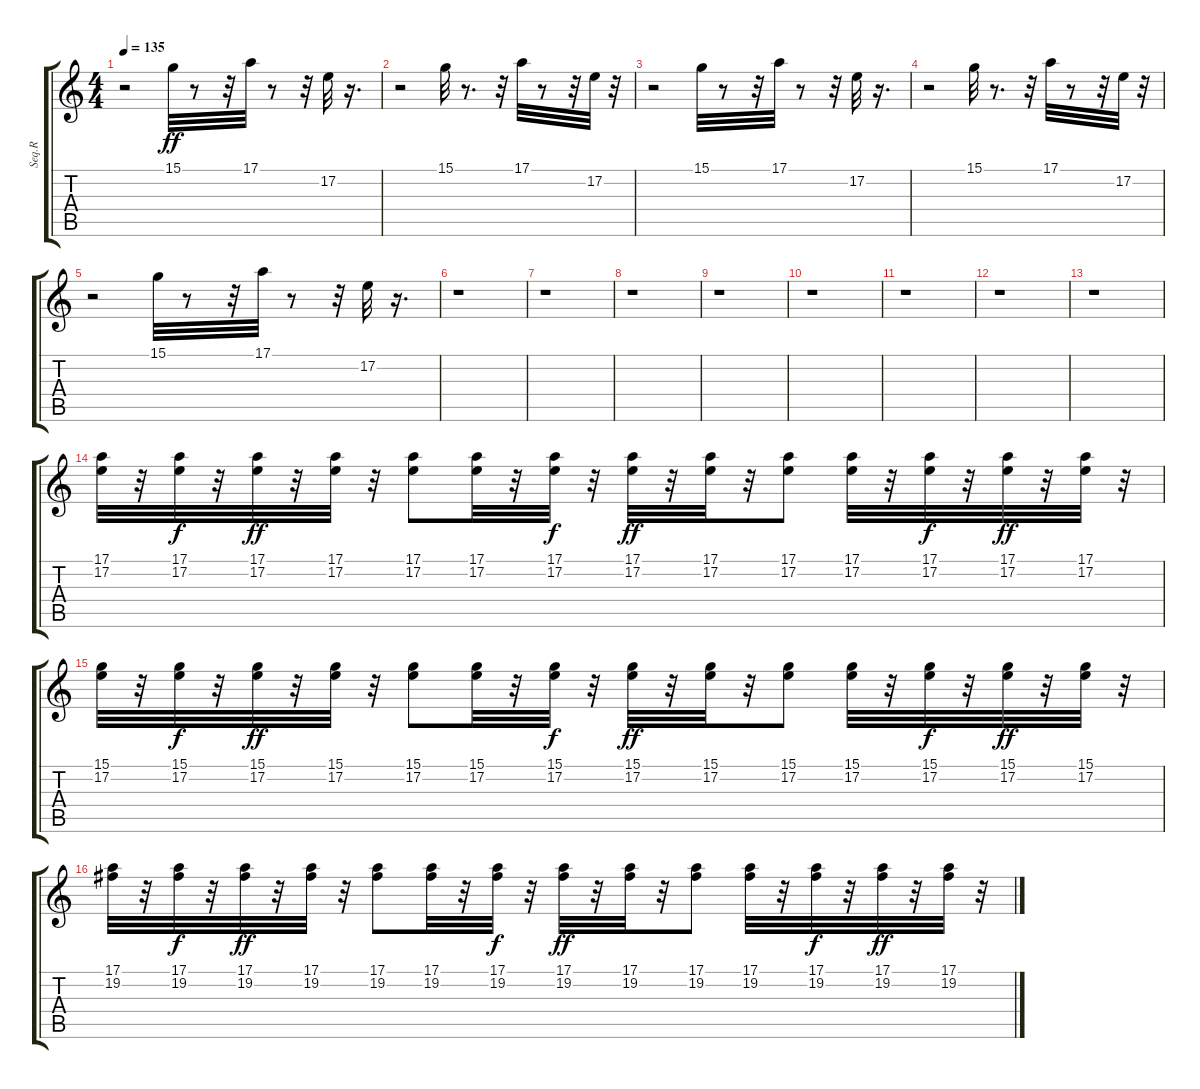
\track ("Seq.R                               " "Seq.R     ") {instrument lead8bassandlead}
\staff {score tabs}
\tuning (E4 B3 G3 D3 A2 E2) {hide}
\ts (4 4)
\tempo 135
\clef g2
\ks c
r.2{dy ff} 15.1.32{balance 15} r.8 r.32 17.1.32{balance 1} r.8 r.32 17.2.32{balance 15} r.16{d} |
r.2 15.1.32{balance 15} r.8{d} r.32 17.1.32{balance 1} r.8 r.32 17.2.32{balance 15} r.32 |
r.2 15.1.32{balance 15} r.8 r.32 17.1.32{balance 1} r.8 r.32 17.2.32{balance 15} r.16{d} |
r.2 15.1.32{balance 15} r.8{d} r.32 17.1.32{balance 1} r.8 r.32 17.2.32{balance 15} r.32 |
r.2 15.1.32{balance 15} r.8 r.32 17.1.32{balance 1} r.8 r.32 17.2.32{balance 15} r.16{d} |
r.1 |
r.1 |
r.1 |
r.1 |
r.1 |
r.1 |
r.1 |
r.1 |
(17.1 17.2).32 r.32 (17.1 17.2).32{dy f} r.32 (17.1 17.2).32{dy ff} r.32 (17.1 17.2).32 r.32 (17.1 17.2).8 (17.1 17.2).32 r.32 (17.1 17.2).32{dy f} r.32 (17.1 17.2).32{dy ff} r.32 (17.1 17.2).32 r.32 (17.1 17.2).8 (17.1 17.2).32 r.32 (17.1 17.2).32{dy f} r.32 (17.1 17.2).32{dy ff} r.32 (17.1 17.2).32 r.32 |
(15.1 17.2).32 r.32 (15.1 17.2).32{dy f} r.32 (15.1 17.2).32{dy ff} r.32 (15.1 17.2).32 r.32 (15.1 17.2).8 (15.1 17.2).32 r.32 (15.1 17.2).32{dy f} r.32 (15.1 17.2).32{dy ff} r.32 (15.1 17.2).32 r.32 (15.1 17.2).8 (15.1 17.2).32 r.32 (15.1 17.2).32{dy f} r.32 (15.1 17.2).32{dy ff} r.32 (15.1 17.2).32 r.32 |
(17.1 19.2).32 r.32 (17.1 19.2).32{dy f} r.32 (17.1 19.2).32{dy ff} r.32 (17.1 19.2).32 r.32 (17.1 19.2).8 (17.1 19.2).32 r.32 (17.1 19.2).32{dy f} r.32 (17.1 19.2).32{dy ff} r.32 (17.1 19.2).32 r.32 (17.1 19.2).8 (17.1 19.2).32 r.32 (17.1 19.2).32{dy f} r.32 (17.1 19.2).32{dy ff} r.32 (17.1 19.2).32 r.32
